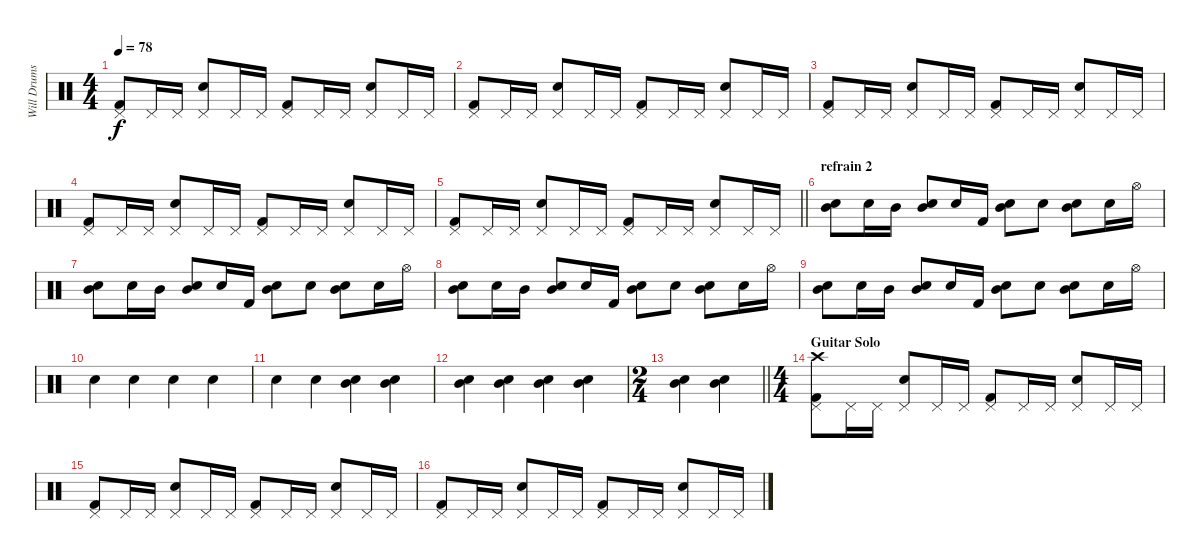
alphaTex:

\track ("Will Drums" "Will Drums") {instrument percussion}
\staff {score}
\articulation defaults
\ts (4 4)
\tempo 78
\clef neutral
\ks c
("Pedal Hi-Hat (hit)" "Kick (hit) 2").8{dy f} "Pedal Hi-Hat (hit)".16 "Pedal Hi-Hat (hit)".16 ("Pedal Hi-Hat (hit)" "Electric Snare (hit)").8 "Pedal Hi-Hat (hit)".16 "Pedal Hi-Hat (hit)".16 ("Pedal Hi-Hat (hit)" "Kick (hit) 2").8 "Pedal Hi-Hat (hit)".16 "Pedal Hi-Hat (hit)".16 ("Pedal Hi-Hat (hit)" "Electric Snare (hit)").8 "Pedal Hi-Hat (hit)".16 "Pedal Hi-Hat (hit)".16 |
("Pedal Hi-Hat (hit)" "Kick (hit) 2").8 "Pedal Hi-Hat (hit)".16 "Pedal Hi-Hat (hit)".16 ("Pedal Hi-Hat (hit)" "Electric Snare (hit)").8 "Pedal Hi-Hat (hit)".16 "Pedal Hi-Hat (hit)".16 ("Pedal Hi-Hat (hit)" "Kick (hit) 2").8 "Pedal Hi-Hat (hit)".16 "Pedal Hi-Hat (hit)".16 ("Pedal Hi-Hat (hit)" "Electric Snare (hit)").8 "Pedal Hi-Hat (hit)".16 "Pedal Hi-Hat (hit)".16 |
("Pedal Hi-Hat (hit)" "Kick (hit) 2").8 "Pedal Hi-Hat (hit)".16 "Pedal Hi-Hat (hit)".16 ("Pedal Hi-Hat (hit)" "Electric Snare (hit)").8 "Pedal Hi-Hat (hit)".16 "Pedal Hi-Hat (hit)".16 ("Pedal Hi-Hat (hit)" "Kick (hit) 2").8 "Pedal Hi-Hat (hit)".16 "Pedal Hi-Hat (hit)".16 ("Pedal Hi-Hat (hit)" "Electric Snare (hit)").8 "Pedal Hi-Hat (hit)".16 "Pedal Hi-Hat (hit)".16 |
("Pedal Hi-Hat (hit)" "Kick (hit) 2").8 "Pedal Hi-Hat (hit)".16 "Pedal Hi-Hat (hit)".16 ("Pedal Hi-Hat (hit)" "Electric Snare (hit)").8 "Pedal Hi-Hat (hit)".16 "Pedal Hi-Hat (hit)".16 ("Pedal Hi-Hat (hit)" "Kick (hit) 2").8 "Pedal Hi-Hat (hit)".16 "Pedal Hi-Hat (hit)".16 ("Pedal Hi-Hat (hit)" "Electric Snare (hit)").8 "Pedal Hi-Hat (hit)".16 "Pedal Hi-Hat (hit)".16 |
\barLineRight lightlight
("Pedal Hi-Hat (hit)" "Kick (hit) 2").8 "Pedal Hi-Hat (hit)".16 "Pedal Hi-Hat (hit)".16 ("Pedal Hi-Hat (hit)" "Electric Snare (hit)").8 "Pedal Hi-Hat (hit)".16 "Pedal Hi-Hat (hit)".16 ("Pedal Hi-Hat (hit)" "Kick (hit) 2").8 "Pedal Hi-Hat (hit)".16 "Pedal Hi-Hat (hit)".16 ("Pedal Hi-Hat (hit)" "Electric Snare (hit)").8 "Pedal Hi-Hat (hit)".16 "Pedal Hi-Hat (hit)".16 |
\section ("" "refrain 2")
("Mid Tom (hit)" "Electric Snare (hit)").8 "Electric Snare (hit)".16 "Mid Tom (hit)".16 ("Mid Tom (hit)" "Electric Snare (hit)").8 "Electric Snare (hit)".16 "Kick (hit) 2".16 ("Mid Tom (hit)" "Electric Snare (hit)").8 "Electric Snare (hit)".8 ("Mid Tom (hit)" "Electric Snare (hit)").8 "Electric Snare (hit)".16 "Hi-Hat (open)".16 |
("Mid Tom (hit)" "Electric Snare (hit)").8 "Electric Snare (hit)".16 "Mid Tom (hit)".16 ("Mid Tom (hit)" "Electric Snare (hit)").8 "Electric Snare (hit)".16 "Kick (hit) 2".16 ("Mid Tom (hit)" "Electric Snare (hit)").8 "Electric Snare (hit)".8 ("Mid Tom (hit)" "Electric Snare (hit)").8 "Electric Snare (hit)".16 "Hi-Hat (open)".16 |
("Mid Tom (hit)" "Electric Snare (hit)").8 "Electric Snare (hit)".16 "Mid Tom (hit)".16 ("Mid Tom (hit)" "Electric Snare (hit)").8 "Electric Snare (hit)".16 "Kick (hit) 2".16 ("Mid Tom (hit)" "Electric Snare (hit)").8 "Electric Snare (hit)".8 ("Mid Tom (hit)" "Electric Snare (hit)").8 "Electric Snare (hit)".16 "Hi-Hat (open)".16 |
("Mid Tom (hit)" "Electric Snare (hit)").8 "Electric Snare (hit)".16 "Mid Tom (hit)".16 ("Mid Tom (hit)" "Electric Snare (hit)").8 "Electric Snare (hit)".16 "Kick (hit) 2".16 ("Mid Tom (hit)" "Electric Snare (hit)").8 "Electric Snare (hit)".8 ("Mid Tom (hit)" "Electric Snare (hit)").8 "Electric Snare (hit)".16 "Hi-Hat (open)".16 |
"Electric Snare (hit)".4 "Electric Snare (hit)".4 "Electric Snare (hit)".4 "Electric Snare (hit)".4 |
"Electric Snare (hit)".4 "Electric Snare (hit)".4 ("Mid Tom (hit)" "Electric Snare (hit)").4 ("Mid Tom (hit)" "Electric Snare (hit)").4 |
("Mid Tom (hit)" "Electric Snare (hit)").4 ("Mid Tom (hit)" "Electric Snare (hit)").4 ("Mid Tom (hit)" "Electric Snare (hit)").4 ("Mid Tom (hit)" "Electric Snare (hit)").4 |
\ts (2 4)
\barLineRight lightlight
("Mid Tom (hit)" "Electric Snare (hit)").4 ("Mid Tom (hit)" "Electric Snare (hit)").4 |
\ts (4 4)
\section ("" "Guitar Solo")
("Pedal Hi-Hat (hit)" "Kick (hit) 2" "Crash high (hit)").8 "Pedal Hi-Hat (hit)".16 "Pedal Hi-Hat (hit)".16 ("Pedal Hi-Hat (hit)" "Electric Snare (hit)").8 "Pedal Hi-Hat (hit)".16 "Pedal Hi-Hat (hit)".16 ("Pedal Hi-Hat (hit)" "Kick (hit) 2").8 "Pedal Hi-Hat (hit)".16 "Pedal Hi-Hat (hit)".16 ("Pedal Hi-Hat (hit)" "Electric Snare (hit)").8 "Pedal Hi-Hat (hit)".16 "Pedal Hi-Hat (hit)".16 |
("Pedal Hi-Hat (hit)" "Kick (hit) 2").8 "Pedal Hi-Hat (hit)".16 "Pedal Hi-Hat (hit)".16 ("Pedal Hi-Hat (hit)" "Electric Snare (hit)").8 "Pedal Hi-Hat (hit)".16 "Pedal Hi-Hat (hit)".16 ("Pedal Hi-Hat (hit)" "Kick (hit) 2").8 "Pedal Hi-Hat (hit)".16 "Pedal Hi-Hat (hit)".16 ("Pedal Hi-Hat (hit)" "Electric Snare (hit)").8 "Pedal Hi-Hat (hit)".16 "Pedal Hi-Hat (hit)".16 |
("Pedal Hi-Hat (hit)" "Kick (hit) 2").8 "Pedal Hi-Hat (hit)".16 "Pedal Hi-Hat (hit)".16 ("Pedal Hi-Hat (hit)" "Electric Snare (hit)").8 "Pedal Hi-Hat (hit)".16 "Pedal Hi-Hat (hit)".16 ("Pedal Hi-Hat (hit)" "Kick (hit) 2").8 "Pedal Hi-Hat (hit)".16 "Pedal Hi-Hat (hit)".16 ("Pedal Hi-Hat (hit)" "Electric Snare (hit)").8 "Pedal Hi-Hat (hit)".16 "Pedal Hi-Hat (hit)".16
